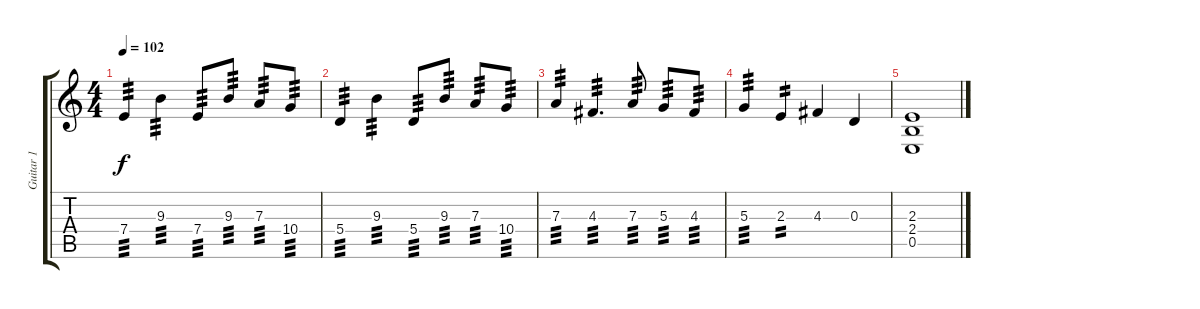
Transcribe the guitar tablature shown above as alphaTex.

\track ("Guitar 1" "Guitar 1") {instrument distortionguitar}
\staff {score tabs}
\tuning (B3 Gb3 D3 A2 E2 B1) {hide}
\ts (4 4)
\tempo 102
\clef g2
\ks c
7.4.4{tp 3 dy f} 9.3.4{tp 3} 7.4.8{tp 3} 9.3.8{tp 3} 7.3.8{tp 3} 10.4.8{tp 3} |
5.4.4{tp 3} 9.3.4{tp 3} 5.4.8{tp 3} 9.3.8{tp 3 volume 9} 7.3.8{tp 3} 10.4.8{tp 3} |
7.3.4{tp 3} 4.3.4{d tp 3} 7.3.8{tp 3} 5.3.8{tp 3} 4.3.8{tp 3} |
5.3.4{tp 3} 2.3.4{tp 2} 4.3.4 0.3.4 |
(2.3 2.4 0.5).1
